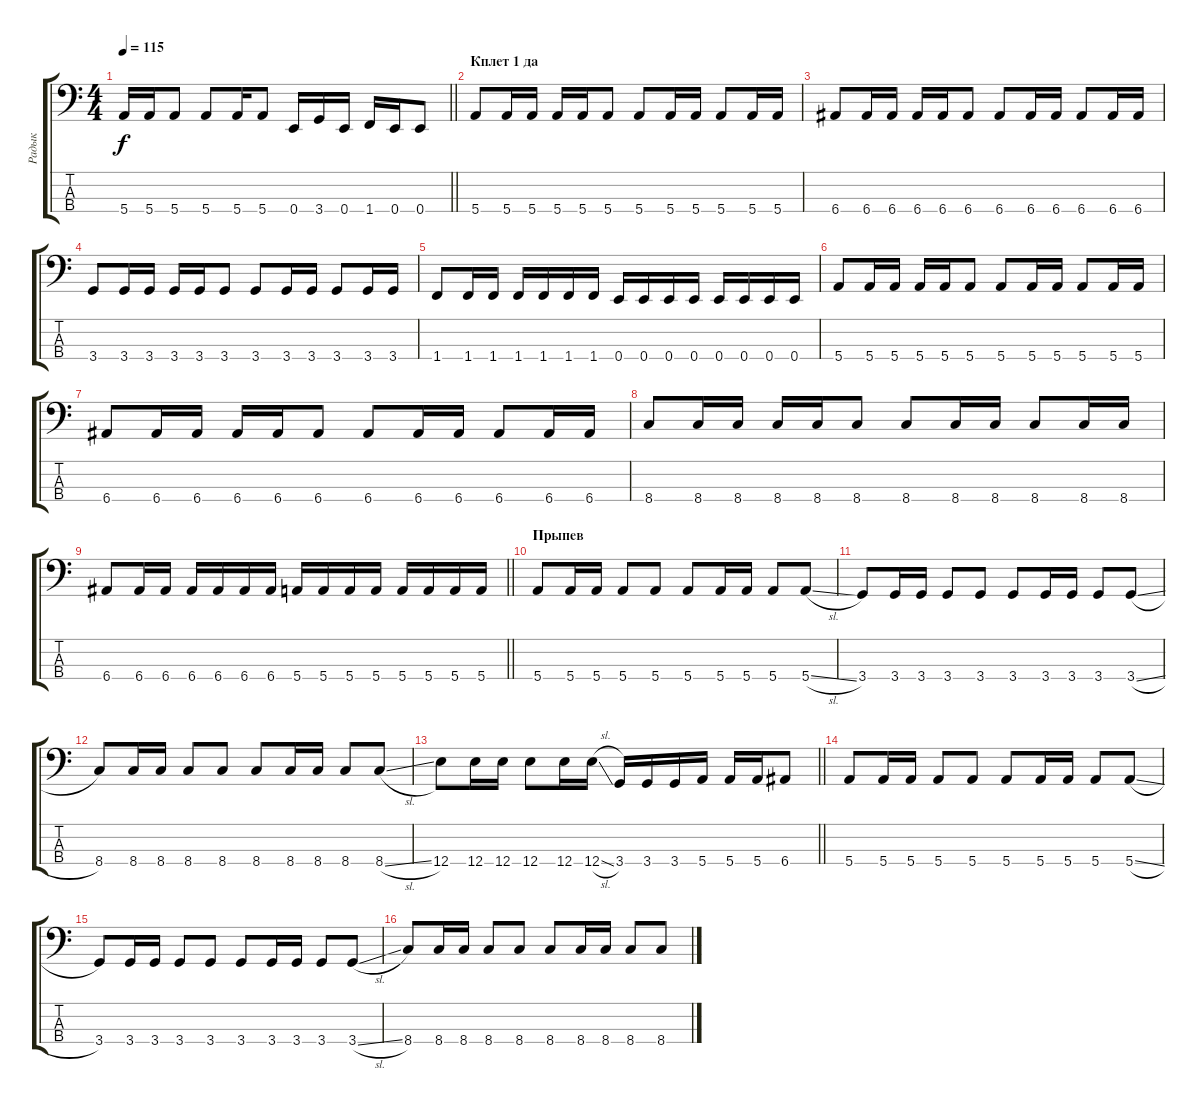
\track ("Радык" "Радык") {instrument electricbassfinger}
\staff {score tabs}
\tuning (G2 D2 A1 E1) {hide}
\ts (4 4)
\tempo 115
\clef f4
\barLineRight lightlight
\ks c
5.4.16{dy f} 5.4.16 5.4.8 5.4.8 5.4.16 5.4.8 0.4.16 3.4.16 0.4.16 1.4.16 0.4.16 0.4.8 |
\section ("" "Кплет 1 да")
5.4.8 5.4.16 5.4.16 5.4.16 5.4.16 5.4.8 5.4.8 5.4.16 5.4.16 5.4.8 5.4.16 5.4.16 |
6.4.8 6.4.16 6.4.16 6.4.16 6.4.16 6.4.8 6.4.8 6.4.16 6.4.16 6.4.8 6.4.16 6.4.16 |
3.4.8 3.4.16 3.4.16 3.4.16 3.4.16 3.4.8 3.4.8 3.4.16 3.4.16 3.4.8 3.4.16 3.4.16 |
1.4.8 1.4.16 1.4.16 1.4.16 1.4.16 1.4.16 1.4.16 0.4.16 0.4.16 0.4.16 0.4.16 0.4.16 0.4.16 0.4.16 0.4.16 |
5.4.8 5.4.16 5.4.16 5.4.16 5.4.16 5.4.8 5.4.8 5.4.16 5.4.16 5.4.8 5.4.16 5.4.16 |
6.4.8 6.4.16 6.4.16 6.4.16 6.4.16 6.4.8 6.4.8 6.4.16 6.4.16 6.4.8 6.4.16 6.4.16 |
8.4.8 8.4.16 8.4.16 8.4.16 8.4.16 8.4.8 8.4.8 8.4.16 8.4.16 8.4.8 8.4.16 8.4.16 |
\barLineRight lightlight
6.4.8 6.4.16 6.4.16 6.4.16 6.4.16 6.4.16 6.4.16 5.4.16 5.4.16 5.4.16 5.4.16 5.4.16 5.4.16 5.4.16 5.4.16 |
\section ("" "Прыпев")
5.4.8 5.4.16 5.4.16 5.4.8 5.4.8 5.4.8 5.4.16 5.4.16 5.4.8 5.4{sl}.8 |
3.4.8 3.4.16 3.4.16 3.4.8 3.4.8 3.4.8 3.4.16 3.4.16 3.4.8 3.4{sl}.8 |
8.4.8 8.4.16 8.4.16 8.4.8 8.4.8 8.4.8 8.4.16 8.4.16 8.4.8 8.4{sl}.8 |
\barLineRight lightlight
12.4.8 12.4.16 12.4.16 12.4.8 12.4.16 12.4{sl}.16 3.4.16 3.4.16 3.4.16 5.4.16 5.4.16 5.4.16 6.4.8 |
5.4.8 5.4.16 5.4.16 5.4.8 5.4.8 5.4.8 5.4.16 5.4.16 5.4.8 5.4{sl}.8 |
3.4.8 3.4.16 3.4.16 3.4.8 3.4.8 3.4.8 3.4.16 3.4.16 3.4.8 3.4{sl}.8 |
8.4.8 8.4.16 8.4.16 8.4.8 8.4.8 8.4.8 8.4.16 8.4.16 8.4.8 8.4{sl}.8
